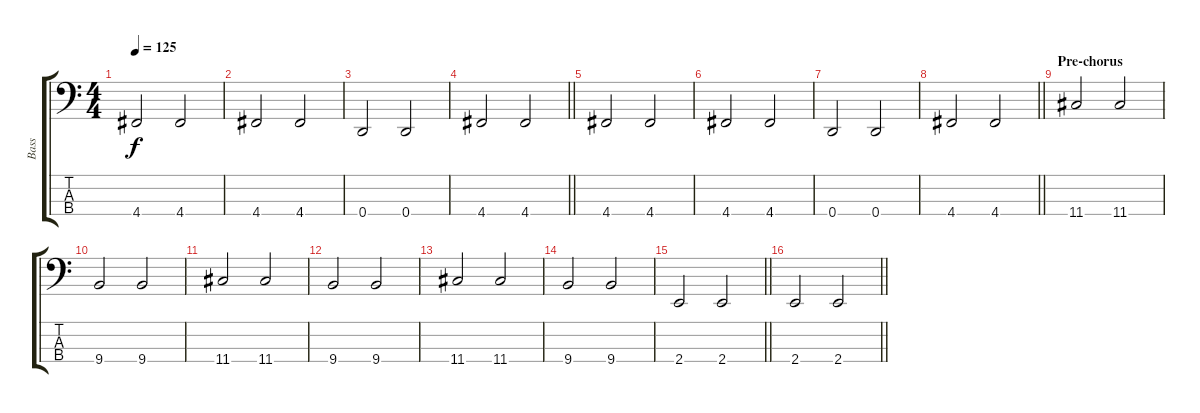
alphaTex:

\track ("Bass" "Bass") {instrument electricbassfinger}
\staff {score tabs}
\tuning (G2 D2 A1 D1) {hide}
\ts (4 4)
\tempo 125
\clef f4
\ks c
4.4.2{dy f} 4.4.2 |
4.4.2 4.4.2 |
0.4.2 0.4.2 |
\barLineRight lightlight
4.4.2 4.4.2 |
4.4.2 4.4.2 |
4.4.2 4.4.2 |
0.4.2 0.4.2 |
\barLineRight lightlight
4.4.2 4.4.2 |
\section ("" "Pre-chorus")
11.4.2 11.4.2 |
9.4.2 9.4.2 |
11.4.2 11.4.2 |
9.4.2 9.4.2 |
11.4.2 11.4.2 |
9.4.2 9.4.2 |
\barLineRight lightlight
2.4.2 2.4.2 |
\barLineRight lightlight
2.4.2 2.4.2
